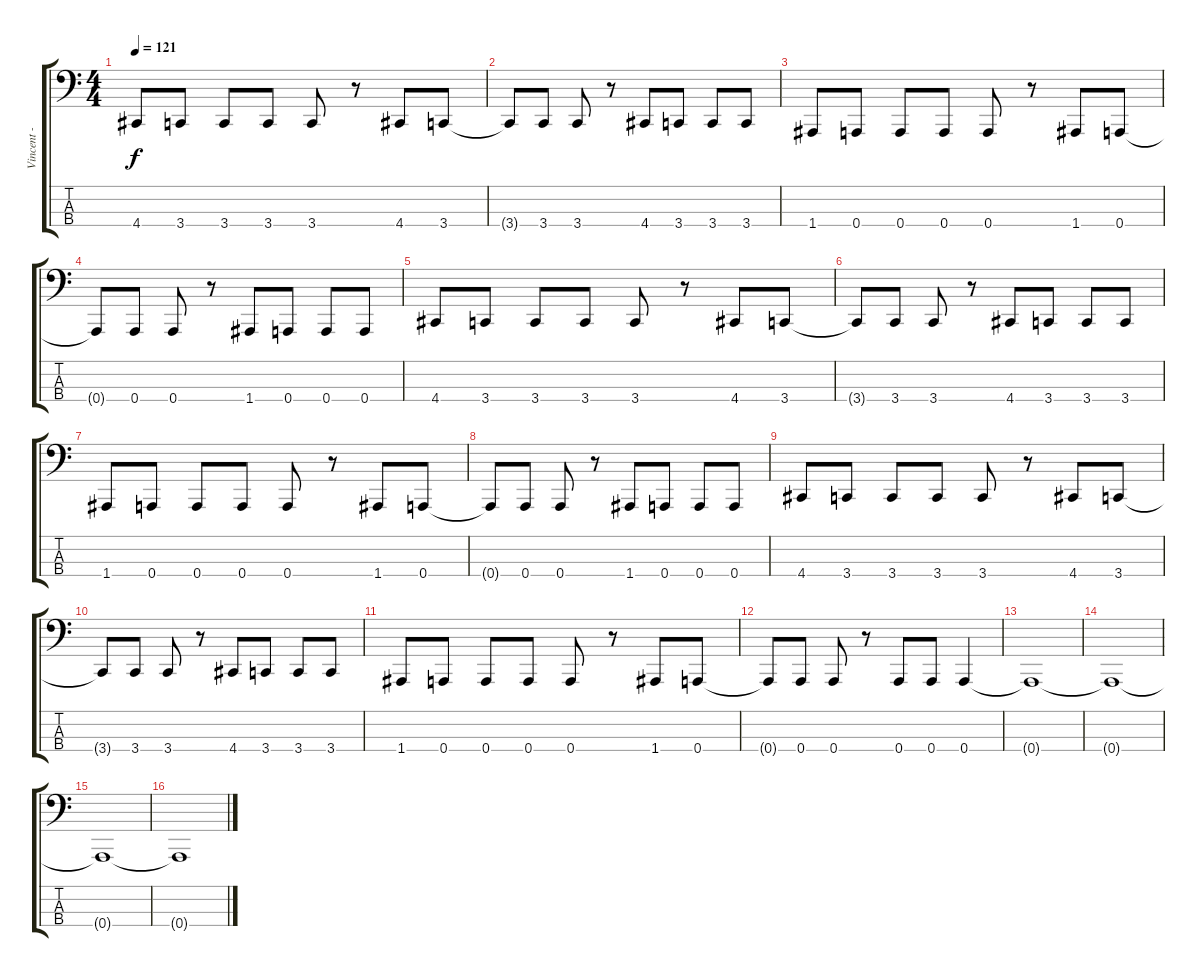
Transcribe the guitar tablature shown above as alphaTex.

\track ("Vincent - Bass" "Vincent - ") {instrument electricbasspick}
\staff {score tabs}
\tuning (D2 A1 E1 A0) {hide}
\ts (4 4)
\tempo 121
\clef f4
\ks c
4.4.8{dy f} 3.4.8 3.4.8 3.4.8 3.4.8 r.8 4.4.8 3.4.8 |
3.4{t}.8 3.4.8 3.4.8 r.8 4.4.8 3.4.8 3.4.8 3.4.8 |
1.4.8 0.4.8 0.4.8 0.4.8 0.4.8 r.8 1.4.8 0.4.8 |
0.4{t}.8 0.4.8 0.4.8 r.8 1.4.8 0.4.8 0.4.8 0.4.8 |
4.4.8 3.4.8 3.4.8 3.4.8 3.4.8 r.8 4.4.8 3.4.8 |
3.4{t}.8 3.4.8 3.4.8 r.8 4.4.8 3.4.8 3.4.8 3.4.8 |
1.4.8 0.4.8 0.4.8 0.4.8 0.4.8 r.8 1.4.8 0.4.8 |
0.4{t}.8 0.4.8 0.4.8 r.8 1.4.8 0.4.8 0.4.8 0.4.8 |
4.4.8 3.4.8 3.4.8 3.4.8 3.4.8 r.8 4.4.8 3.4.8 |
3.4{t}.8 3.4.8 3.4.8 r.8 4.4.8 3.4.8 3.4.8 3.4.8 |
1.4.8 0.4.8 0.4.8 0.4.8 0.4.8 r.8 1.4.8 0.4.8 |
0.4{t}.8 0.4.8 0.4.8 r.8 0.4.8 0.4.8 0.4.4 |
0.4{t}.1 |
0.4{t}.1 |
0.4{t}.1 |
0.4{t}.1
